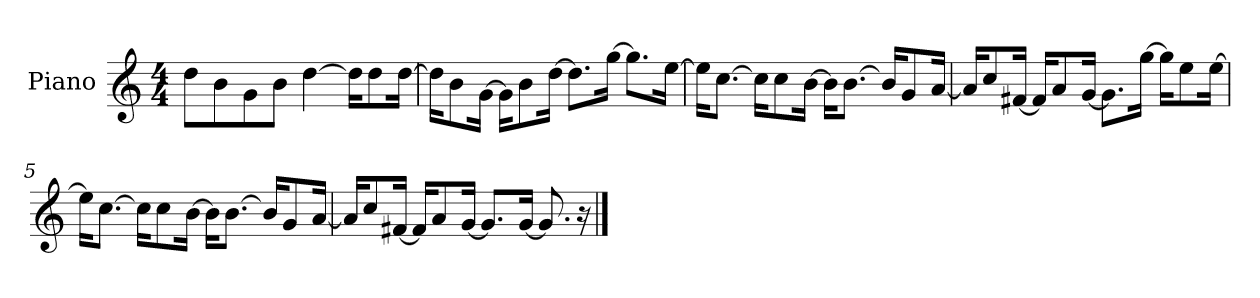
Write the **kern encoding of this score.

**kern
*part1
*staff1
*I"Piano
*I'P-no
*clefG2
*k[]
*M4/4
*MM90
=1
8dd\L
8b\
8g\
8b\J
[4dd\
16dd\KL]
8dd\
[16dd\Jk
=2
16dd\KL]
8b\
[16g\Jk
16g\KL]
8b\
[16dd\Jk
8.dd\L]
[16gg\Jk
8.gg\L]
[16ee\Jk
=3
16ee\KL]
[8.cc\J
16cc\KL]
8cc\
[16b\Jk
16b\KL]
[8.b\J
16b/KL]
8g/
[16a/Jk
!!LO:LB:g=z
=4
16a/KL]
8cc/
[16f#X/Jk
16f#/KL]
8a/
[16g/Jk
8.g\L]
[16gg\Jk
16gg\KL]
8ee\
[16ee\Jk
=5
16ee\KL]
[8.cc\J
16cc\KL]
8cc\
[16b\Jk
16b\KL]
[8.b\J
16b/KL]
8g/
[16a/Jk
=6
16a/KL]
8cc/
[16f#X/Jk
16f#/KL]
8a/
[16g/Jk
8.g/L]
[16g/Jk
8.g/]
16r
==
*-
